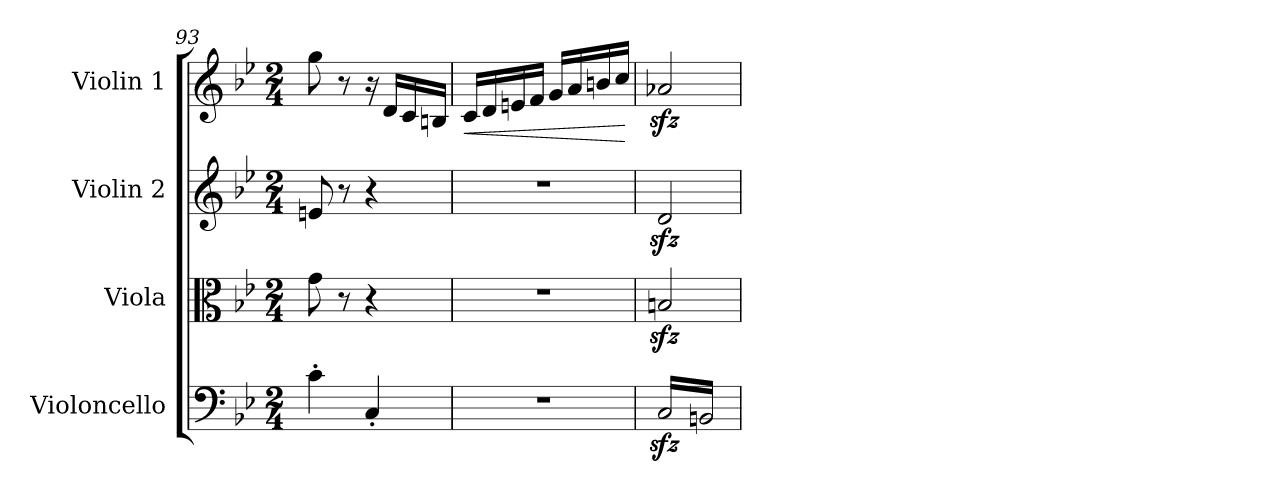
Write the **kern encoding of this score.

**kern	**kern	**kern	**kern	**dynam
*part4	*part3	*part2	*part1	*part1
*staff4	*staff3	*staff2	*staff1	*staff1
*I"Violoncello	*I"Viola	*I"Violin 2	*I"Violin 1	*
*I'Vc	*I'Vla	*I'Vln	*I'Vln	*
*clefF4	*clefC3	*clefG2	*clefG2	*
*k[b-e-]	*k[b-e-]	*k[b-e-]	*k[b-e-]	*
*M2/4	*M2/4	*M2/4	*M2/4	*
=93	=93	=93	=93	=93
4c'\	8g\	8en/	8gg\	.
.	8r	8r	8r	.
4C'/	4r	4r	16r	.
.	.	.	16d/LL	.
.	.	.	16c/	.
.	.	.	16Bn/JJ	.
=94	=94	=94	=94	=94
!	!	!	!	!LO:HP:b
2r	2r	2r	16c/LL	<
.	.	.	16d/	.
.	.	.	16en/	.
.	.	.	16f/JJ	.
.	.	.	16g/LL	.
.	.	.	16a/	.
.	.	.	16bn/	.
.	.	.	16cc/JJ	.
.	.	.	.	[
=95	=95	=95	=95	=95
*tremolo	*	*	*	*
16Czz</LL	2Bnzz</	2dzz</	2a-Xzz</	.
16BBn/	.	.	.	.
16Czz</	.	.	.	.
16BBn/	.	.	.	.
16Czz</	.	.	.	.
16BBn/	.	.	.	.
16Czz</	.	.	.	.
16BBn/JJ	.	.	.	.
*Xtremolo	*	*	*	*
.	.	.	.	.
.	.	.	.	.
.	.	.	.	.
.	.	.	.	.
=	=	=	=	=
*-	*-	*-	*-	*-
